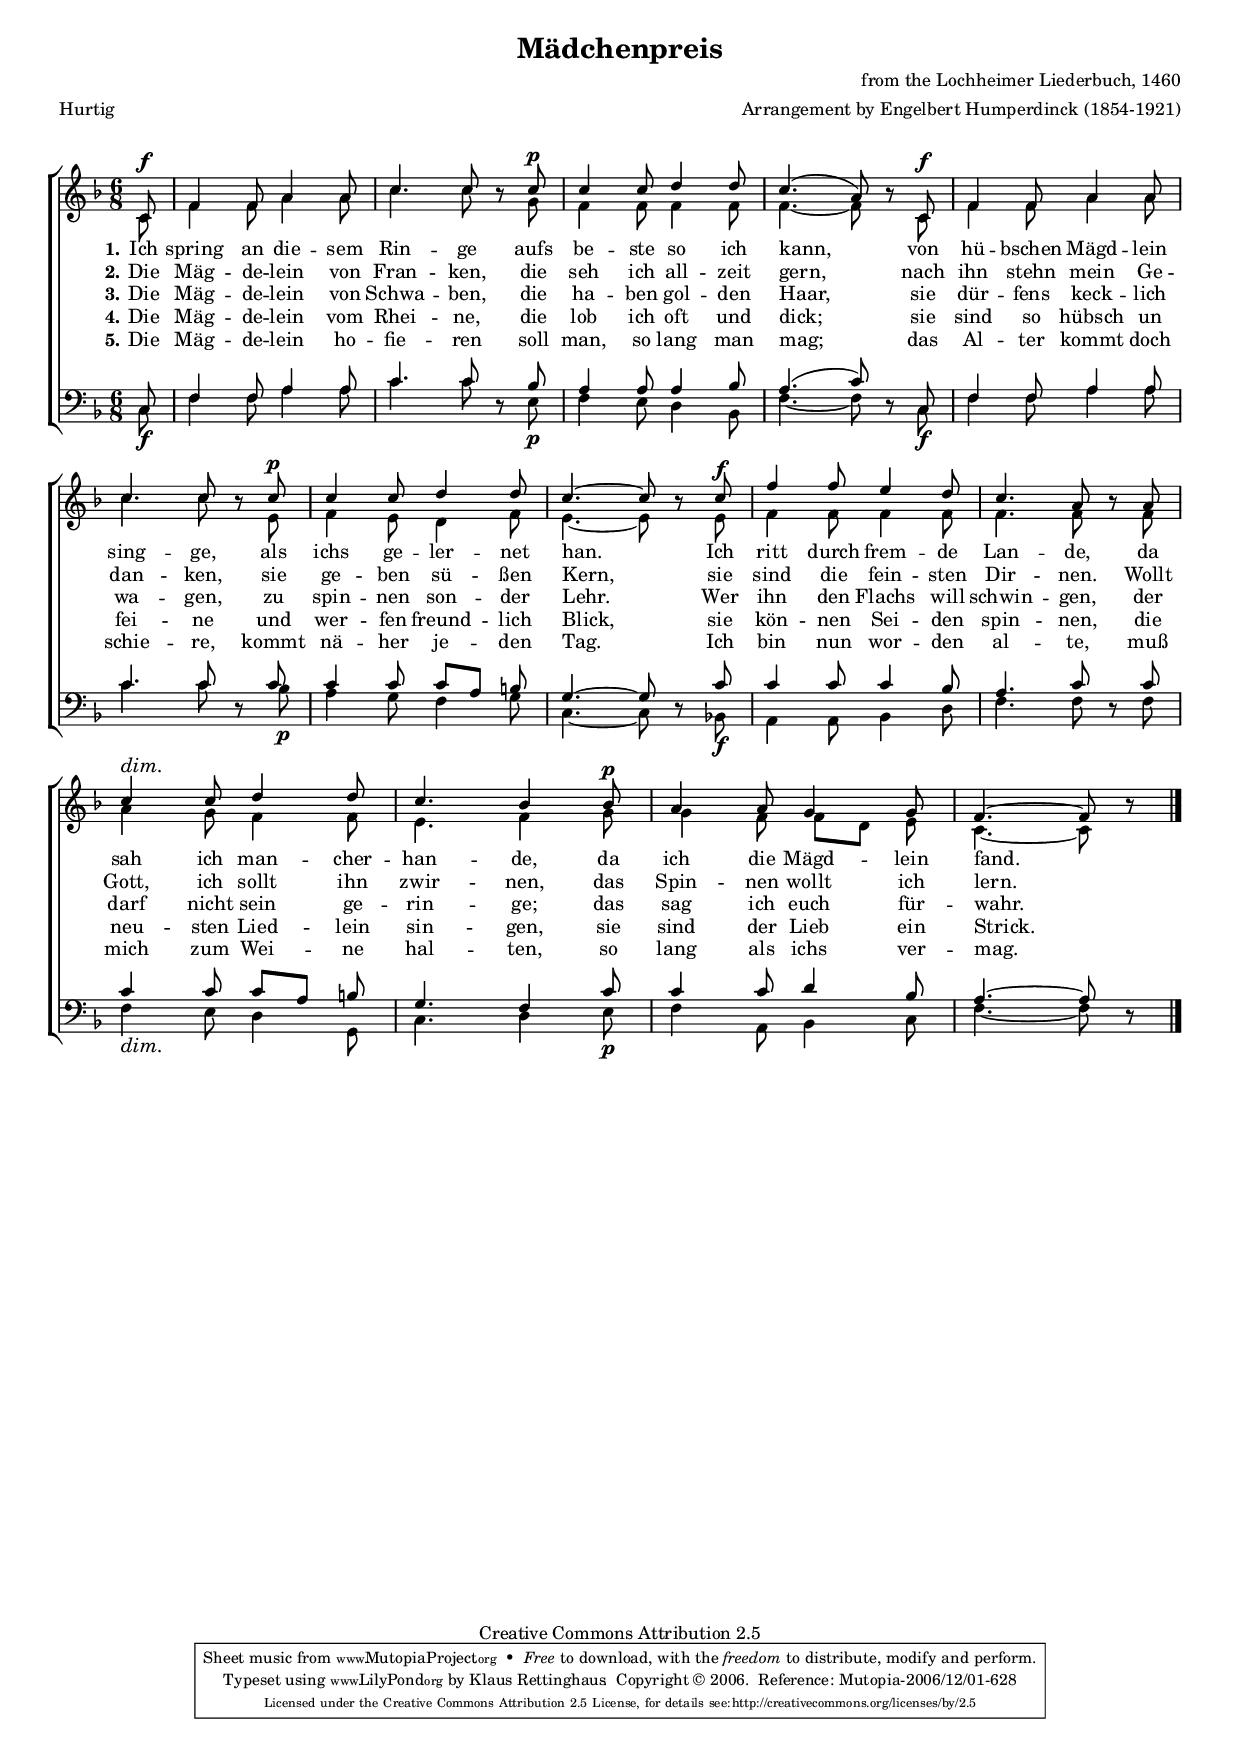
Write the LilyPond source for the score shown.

\include "deutsch.ly" 

#(set-global-staff-size 15.5) 

\version "2.10" 

global = { \key f \major \time 6/8 \tempo 4.=92 } 

SMaedchenpreis = \relative f' 
	{ 
	\partial 8 
	c8\f f4 f8 a4 a8 c4. c8 \oneVoice r \voiceOne 
	c8\p c4 c8 d4 d8 c4.( a8) \oneVoice r \voiceOne 
	c,8\f f4 f8 a4 a8 c4. c8 \oneVoice r \voiceOne 
	c8\p c4 c8 d4 d8 c4.~ c8 \oneVoice r \voiceOne 
	c8\f f4 f8 e4 d8 c4. a8 \oneVoice r \voiceOne 
	\setTextDim 
	a8 c4\> c8 d4 d8 c4. b4 
	b8\p a4 a8 g4 g8 f4.~ f8 \oneVoice r \voiceOne 
	\bar "|." 
	} 

AMaedchenpreis = \relative f' 
	{ 
	\partial 8 
	c8 f4 f8 a4 a8 c4. c8 s 
	g8 f4 f8 f4 f8 f4.~ f8 s 
	c8 f4 f8 a4 a8 c4. c8 s 
	e,8 f4 e8 d4 f8 e4.~ e8 s 
	e8 f4 f8 f4 f8 f4. f8 s 
	f8 a4 g8 f4 f8 e4. f4 
	g8 g4 f8 f8[ d] e c4.~ c8 s 
	\bar "|." 
	} 

TMaedchenpreis = \relative f 
	{ 
	\partial 8 
	c8 f4 f8 a4 a8 c4. c8 \oneVoice r \voiceOne 
	b8 a4 a8 a4 b8 a4.( c8) \oneVoice r \voiceOne 
	c,8 f4 f8 a4 a8 c4. c8 \oneVoice r \voiceOne 
	c8 c4 c8 c8[ a] h g4.~ g8 \oneVoice r \voiceOne 
	c8 c4 c8 c4 b8 a4. c8 \oneVoice r \voiceOne 
	c8 c4 c8 c8[ a] h g4. f4 
	c'8 c4 c8 d4 b8 a4.~ a8 \oneVoice r \voiceOne 
	\bar "|." 
	} 

BMaedchenpreis = \relative f 
	{ 
	\partial 8 
	c8\f f4 f8 a4 a8 c4. c8 s 
	e,8\p f4 e8 d4 b8 f'4.~ f8 s 
	c8\f f4 f8 a4 a8 c4. c8 s 
	b8\p a4 g8 f4 g8 c,4.~ c8 s 
	b!8\f a4 a8 b4 d8 f4. f8 s 
	\setTextDim 
	f8 f4\> e8 d4 g,8 c4. d4 
	e8\p f4 a,8 b4 c8 f4.~ f8 s 
	\bar "|." 
	} 


LMaedchenpreisA = \lyricmode { 
\set stanza = "1." 
Ich spring an die -- sem Rin -- ge 
aufs be -- ste so ich kann, 
von hü -- bschen Mägd -- lein sing -- ge, 
als ichs ge -- ler -- net han. 
Ich ritt durch frem -- de Lan -- de, 
da sah ich man -- cher -- han -- de, 
da ich die Mägd -- lein fand.
} 

LMaedchenpreisB = \lyricmode { 
\set stanza = "2." 
Die Mäg -- de -- lein von Fran -- ken, 
die seh ich all -- zeit gern, 
nach ihn stehn mein Ge -- dan -- ken, 
sie ge -- ben sü -- ßen Kern, 
sie sind die fein -- sten Dir -- nen. 
Wollt Gott, ich sollt ihn zwir -- nen, 
das Spin -- nen wollt ich lern.
} 

LMaedchenpreisC = \lyricmode { 
\set stanza = "3." 
Die Mäg -- de -- lein von Schwa -- ben, 
die ha -- ben gol -- den Haar, 
sie dür -- fens keck -- lich wa -- gen, 
zu spin -- nen son -- der Lehr. 
Wer ihn den Flachs will schwin -- gen, 
der darf nicht sein ge -- rin -- ge; 
das sag ich euch für -- wahr.
} 

LMaedchenpreisD = \lyricmode { 
\set stanza = "4." 
Die Mäg -- de -- lein vom Rhei -- ne, 
die lob ich oft und dick; 
sie sind so hübsch un fei -- ne 
und wer -- fen freund -- lich Blick, 
sie kön -- nen Sei -- den spin -- nen, 
die neu -- sten Lied -- lein sin -- gen, 
sie sind der Lieb ein Strick. 
} 

LMaedchenpreisE = \lyricmode { 
\set stanza = "5." 
Die Mäg -- de -- lein ho -- fie -- ren 
soll man, so lang man mag; 
das Al -- ter kommt doch schie -- re, 
kommt nä -- her je -- den Tag. 
Ich bin nun wor -- den al -- te, 
muß mich zum Wei -- ne hal -- ten, 
so lang als ichs ver -- mag. 
} 

%--------------------

\header {
 kaisernumber = "290"
 comment = "Könnte auch in G dur gesungen werden"
 footnote = ""
 
 title = "Mädchenpreis"
 subtitle = ""
 composer = "from the Lochheimer Liederbuch, 1460"
 opus = ""
 meter = \markup {Hurtig}
 arranger = "Arrangement by Engelbert Humperdinck (1854-1921)"
% poet = "Volkslied"
 
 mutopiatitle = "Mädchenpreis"
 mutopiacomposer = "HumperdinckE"
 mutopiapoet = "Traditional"
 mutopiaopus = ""
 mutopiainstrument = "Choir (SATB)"
 date = "1910s"
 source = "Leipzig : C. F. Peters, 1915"
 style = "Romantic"
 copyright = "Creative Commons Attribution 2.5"
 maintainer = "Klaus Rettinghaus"
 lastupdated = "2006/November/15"
 
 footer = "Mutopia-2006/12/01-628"
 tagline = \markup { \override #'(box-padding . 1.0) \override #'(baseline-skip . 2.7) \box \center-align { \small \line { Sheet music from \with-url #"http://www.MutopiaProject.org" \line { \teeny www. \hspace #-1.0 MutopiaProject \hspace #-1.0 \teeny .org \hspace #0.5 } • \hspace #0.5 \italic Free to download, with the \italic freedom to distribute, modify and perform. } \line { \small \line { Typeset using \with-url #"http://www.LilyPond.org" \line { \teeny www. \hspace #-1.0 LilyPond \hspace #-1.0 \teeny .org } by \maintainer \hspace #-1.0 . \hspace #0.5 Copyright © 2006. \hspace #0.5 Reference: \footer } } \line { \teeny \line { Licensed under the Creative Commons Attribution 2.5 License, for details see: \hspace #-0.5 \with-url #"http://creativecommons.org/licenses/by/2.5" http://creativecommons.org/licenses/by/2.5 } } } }
} 

\score {
{
\context ChoirStaff 
	<< 
	\context Staff = women 
	<< 
	\set Staff.midiInstrument = "voice oohs" 
			\clef "G" 
			\context Voice = Sopran { \voiceOne 
				<< 
				\autoBeamOff 
				\dynamicUp 
%				\transpose f g 
				{ \global \SMaedchenpreis } 
				>> } 
			\context Voice = Alt { \voiceTwo 
 				<< 
				\autoBeamOff 
				\dynamicDown 
%				\transpose f g 
				{ \global \AMaedchenpreis } 
				>> } 
			>> 
	\context Lyrics = verseone 
	\context Lyrics = versetwo 
	\context Lyrics = versethree 
	\context Lyrics = versefour 
	\context Lyrics = versefive 
	\context Staff = men 
	<< 
	\set Staff.midiInstrument = "voice oohs" 
			\clef "F" 
			\context Voice = Tenor { \voiceOne 
				<< 
				\autoBeamOff 
				\dynamicUp 
%				\transpose f g 
				{ \global \TMaedchenpreis } 
				>> } 
			\context Voice = Bass { \voiceTwo 
				<< 
				\autoBeamOff 
				\dynamicDown 
%				\transpose f g 
				{ \global \BMaedchenpreis } 
				>> } 
		>> 
	\context Lyrics = verseone \lyricsto Sopran \LMaedchenpreisA 
	\context Lyrics = versetwo \lyricsto Sopran \LMaedchenpreisB 
	\context Lyrics = versethree \lyricsto Sopran \LMaedchenpreisC 
	\context Lyrics = versefour \lyricsto Sopran \LMaedchenpreisD 
	\context Lyrics = versefive \lyricsto Sopran \LMaedchenpreisE 
	>> 
}

\layout {
indent = 0.0\cm
\context {\Score 
\remove "Bar_number_engraver"
\override MetronomeMark #'transparent = ##t 
\override DynamicTextSpanner #'dash-period = #-1.0 
}
\context {\Staff 
\override VerticalAxisGroup #'minimum-Y-extent = #'(-1 . 1) 
}
}

\midi {
\context { \Voice 
\remove "Dynamic_performer" 
\remove "Span_dynamic_performer" 
}
}

}
